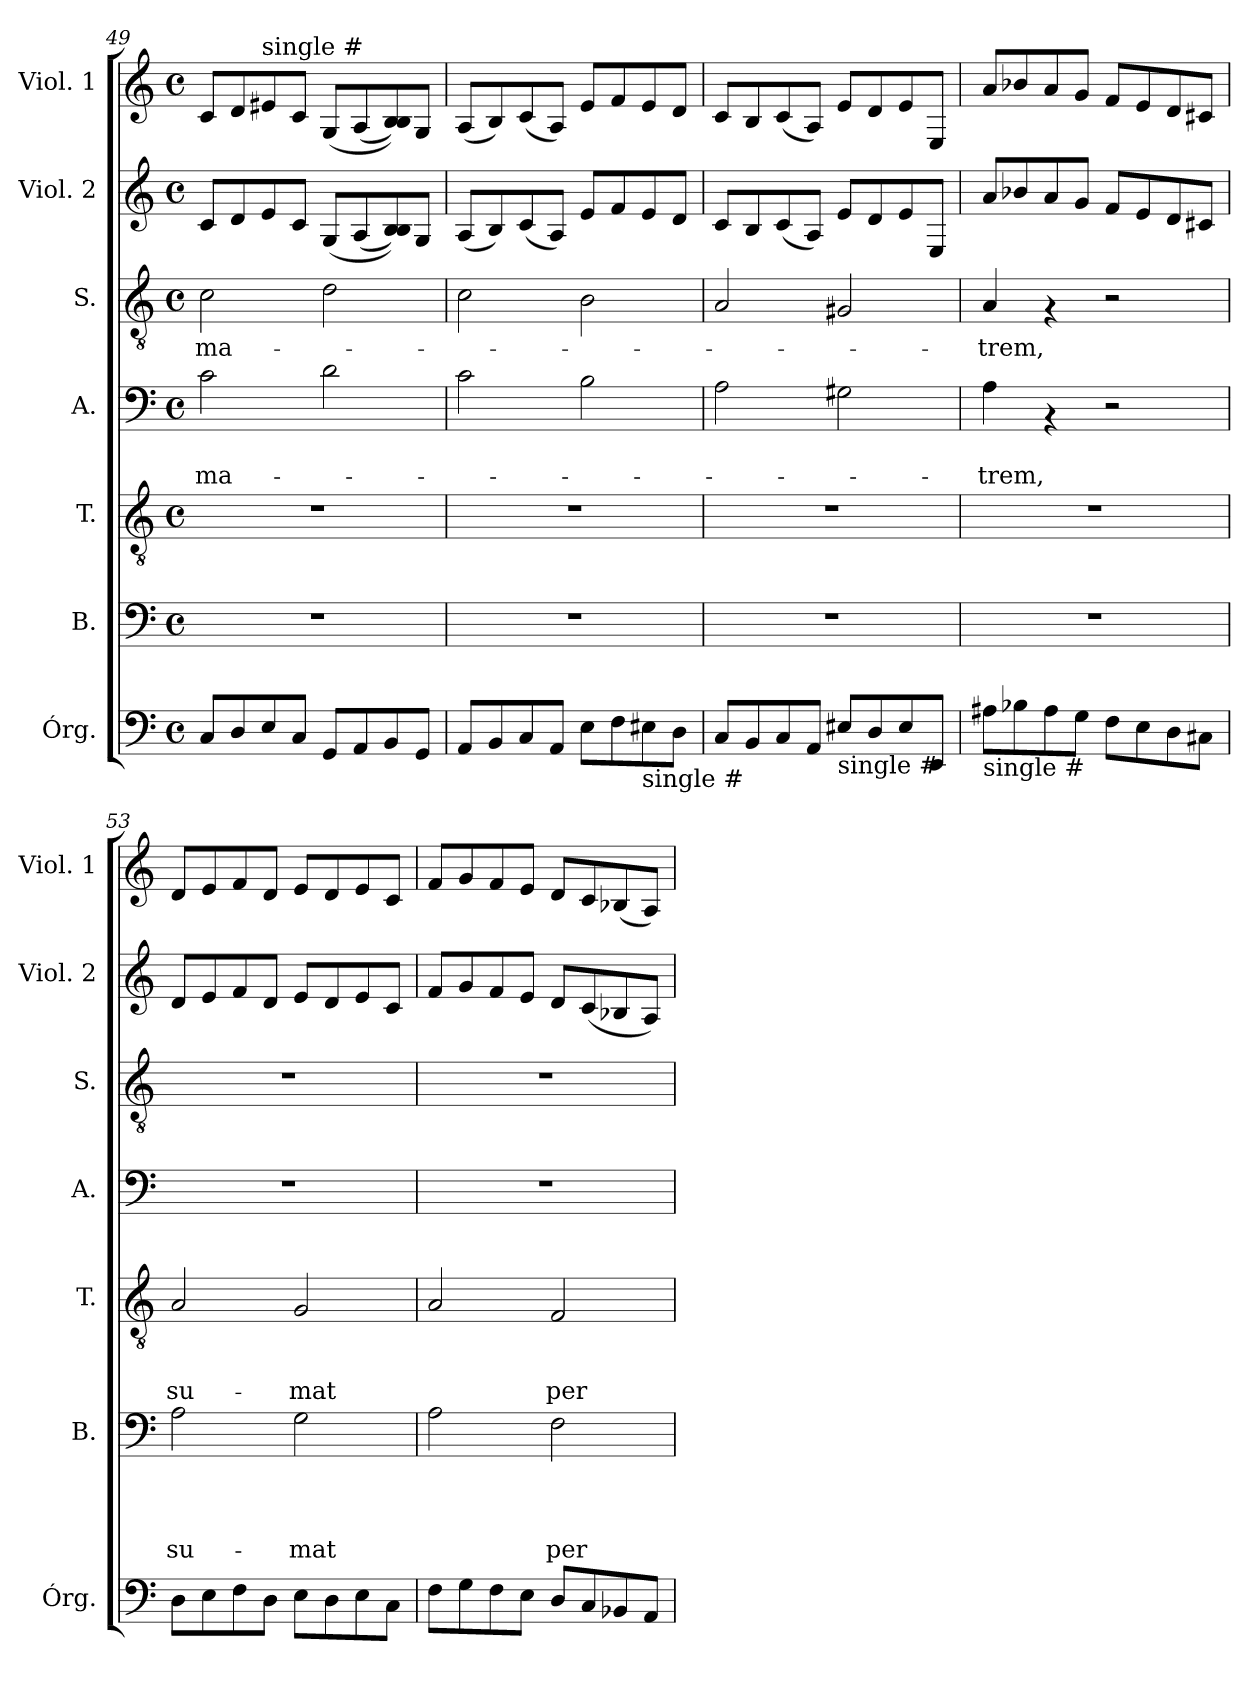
**kern	**kern	**text	**text	**text	**text	**kern	**text	**text	**text	**kern	**text	**text	**kern	**text	**kern	**kern
*part7	*part6	*part6	*part6	*part6	*part6	*part5	*part5	*part5	*part5	*part4	*part4	*part4	*part3	*part3	*part2	*part1
*staff7	*staff6	*staff6	*staff6	*staff6	*staff6	*staff5	*staff5	*staff5	*staff5	*staff4	*staff4	*staff4	*staff3	*staff3	*staff2	*staff1
*I"Órg.	*I"B.	*	*	*	*	*I"T.	*	*	*	*I"A.	*	*	*I"S.	*	*I"Viol. 2	*I"Viol. 1
*I'Órg.	*I'B.	*	*	*	*	*I'T.	*	*	*	*I'A.	*	*	*I'S.	*	*I'Viol. 2	*I'Viol. 1
*clefF4	*clefF4	*	*	*	*	*clefGv2	*	*	*	*clefF4	*	*	*clefGv2	*	*clefG2	*clefG2
*k[]	*k[]	*	*	*	*	*k[]	*	*	*	*k[]	*	*	*k[]	*	*k[]	*k[]
*C:	*C:	*	*	*	*	*C:	*	*	*	*C:	*	*	*C:	*	*C:	*C:
*M4/4	*M4/4	*	*	*	*	*M4/4	*	*	*	*M4/4	*	*	*M4/4	*	*M4/4	*M4/4
*met(c)	*met(c)	*	*	*	*	*met(c)	*	*	*	*met(c)	*	*	*met(c)	*	*met(c)	*met(c)
=49	=49	=49	=49	=49	=49	=49	=49	=49	=49	=49	=49	=49	=49	=49	=49	=49
!	!	!	!	!	!	!	!	!	!	!	!	!LO:LY:b	!	!LO:LY:b	!	!
8C</L	1r	.	.	.	.	1r	.	.	.	2c\	.	ma-	2c\	ma-	8c/L	8c/L
8D/	.	.	.	.	.	.	.	.	.	.	.	.	.	.	8d/	8d/
!	!	!	!	!	!	!	!	!	!	!	!	!	!	!	!	!LO:TX:a:t=single #
8E/	.	.	.	.	.	.	.	.	.	.	.	.	.	.	8e/	8e#/
8C/J	.	.	.	.	.	.	.	.	.	.	.	.	.	.	8c/J	8c/J
8GG</L	.	.	.	.	.	.	.	.	.	2d\	.	.	2d\	.	(>8G/L	(>8G/L
8AA/	.	.	.	.	.	.	.	.	.	.	.	.	.	.	(>8A/	(>8A/
8BB/	.	.	.	.	.	.	.	.	.	.	.	.	.	.	8B/ 8B/))	8B/ 8B/))
8GG/J	.	.	.	.	.	.	.	.	.	.	.	.	.	.	8G/J	8G/J
=50	=50	=50	=50	=50	=50	=50	=50	=50	=50	=50	=50	=50	=50	=50	=50	=50
8AA/L	1r	.	.	.	.	1r	.	.	.	2c\	.	.	2c\	.	(>8A/L	(>8A/L
8BB/	.	.	.	.	.	.	.	.	.	.	.	.	.	.	8B/)	8B/)
8C/	.	.	.	.	.	.	.	.	.	.	.	.	.	.	(>8c/	(>8c/
8AA/J	.	.	.	.	.	.	.	.	.	.	.	.	.	.	8A/J)	8A/J)
8E<\L	.	.	.	.	.	.	.	.	.	2B\	.	.	2B\	.	8e/L	8e/L
8F\	.	.	.	.	.	.	.	.	.	.	.	.	.	.	8f/	8f/
!LO:TX:b:t=single #	!	!	!	!	!	!	!	!	!	!	!	!	!	!	!	!
8E#\	.	.	.	.	.	.	.	.	.	.	.	.	.	.	8e/	8e/
8D\J	.	.	.	.	.	.	.	.	.	.	.	.	.	.	8d/J	8d/J
=51	=51	=51	=51	=51	=51	=51	=51	=51	=51	=51	=51	=51	=51	=51	=51	=51
8C/L	1r	.	.	.	.	1r	.	.	.	2A\	.	.	2A/	.	8c/L	8c/L
8BB/	.	.	.	.	.	.	.	.	.	.	.	.	.	.	8B/	8B/
8C/	.	.	.	.	.	.	.	.	.	.	.	.	.	.	(>8c/	(>8c/
8AA/J	.	.	.	.	.	.	.	.	.	.	.	.	.	.	8A/J)	8A/J)
!LO:TX:b:t=single #	!	!	!	!	!	!	!	!	!	!	!	!	!	!	!	!
8E#</L	.	.	.	.	.	.	.	.	.	2G#X\	.	.	2G#X/	.	8e/L	8e/L
8D/	.	.	.	.	.	.	.	.	.	.	.	.	.	.	8d/	8d/
8E#/	.	.	.	.	.	.	.	.	.	.	.	.	.	.	8e/	8e/
8EE/J	.	.	.	.	.	.	.	.	.	.	.	.	.	.	8E/J	8E/J
=52	=52	=52	=52	=52	=52	=52	=52	=52	=52	=52	=52	=52	=52	=52	=52	=52
!LO:TX:b:t=single #	!	!	!	!	!	!	!	!	!	!	!	!	!	!	!	!
!	!	!	!	!	!	!	!	!	!	!	!	!LO:LY:b	!	!LO:LY:b	!	!
8A#\L	1r	.	.	.	.	1r	.	.	.	4A\	.	-trem,	4A/	-trem,	8a/L	8a/L
8B-X\	.	.	.	.	.	.	.	.	.	.	.	.	.	.	8b-X/	8b-X/
8A#\	.	.	.	.	.	.	.	.	.	4rAA	.	.	4rF	.	8a/	8a/
8G\J	.	.	.	.	.	.	.	.	.	.	.	.	.	.	8g/J	8g/J
8F\L	.	.	.	.	.	.	.	.	.	2r	.	.	2r	.	8f/L	8f/L
8E\	.	.	.	.	.	.	.	.	.	.	.	.	.	.	8e/	8e/
8D\	.	.	.	.	.	.	.	.	.	.	.	.	.	.	8d/	8d/
8C#X\J	.	.	.	.	.	.	.	.	.	.	.	.	.	.	8c#X/J	8c#X/J
!!LO:PB:g=z
=53	=53	=53	=53	=53	=53	=53	=53	=53	=53	=53	=53	=53	=53	=53	=53	=53
!	!	!	!	!	!LO:LY:b	!	!	!	!LO:LY:b	!	!	!	!	!	!	!
8D\L	2A\	.	.	.	su-	2A/	.	.	su-	1r	.	.	1r	.	8d/L	8d/L
8E\	.	.	.	.	.	.	.	.	.	.	.	.	.	.	8e/	8e/
8F\	.	.	.	.	.	.	.	.	.	.	.	.	.	.	8f/	8f/
8D\J	.	.	.	.	.	.	.	.	.	.	.	.	.	.	8d/J	8d/J
!	!	!	!	!	!LO:LY:b	!	!	!	!LO:LY:b	!	!	!	!	!	!	!
8E\L	2G\	.	.	.	-mat	2G/	.	.	-mat	.	.	.	.	.	8e/L	8e/L
8D\	.	.	.	.	.	.	.	.	.	.	.	.	.	.	8d/	8d/
8E\	.	.	.	.	.	.	.	.	.	.	.	.	.	.	8e/	8e/
8C\J	.	.	.	.	.	.	.	.	.	.	.	.	.	.	8c/J	8c/J
=54	=54	=54	=54	=54	=54	=54	=54	=54	=54	=54	=54	=54	=54	=54	=54	=54
8F<\L	2A\	.	.	.	.	2A/	.	.	.	1r	.	.	1r	.	8f/L	8f/L
8G\	.	.	.	.	.	.	.	.	.	.	.	.	.	.	8g/	8g/
8F\	.	.	.	.	.	.	.	.	.	.	.	.	.	.	8f/	8f/
8E\J	.	.	.	.	.	.	.	.	.	.	.	.	.	.	8e/J	8e/J
!	!	!	!	!	!LO:LY:b	!	!	!	!LO:LY:b	!	!	!	!	!	!	!
8D</L	2F\	.	.	.	per	2F/	.	.	per	.	.	.	.	.	8d/L	8d/L
8C/	.	.	.	.	.	.	.	.	.	.	.	.	.	.	(>8c/	8c/
8BB-X/	.	.	.	.	.	.	.	.	.	.	.	.	.	.	8B-X/	(>8B-X/
8AA/J	.	.	.	.	.	.	.	.	.	.	.	.	.	.	8A/J)	8A/J)
=	=	=	=	=	=	=	=	=	=	=	=	=	=	=	=	=
*-	*-	*-	*-	*-	*-	*-	*-	*-	*-	*-	*-	*-	*-	*-	*-	*-
